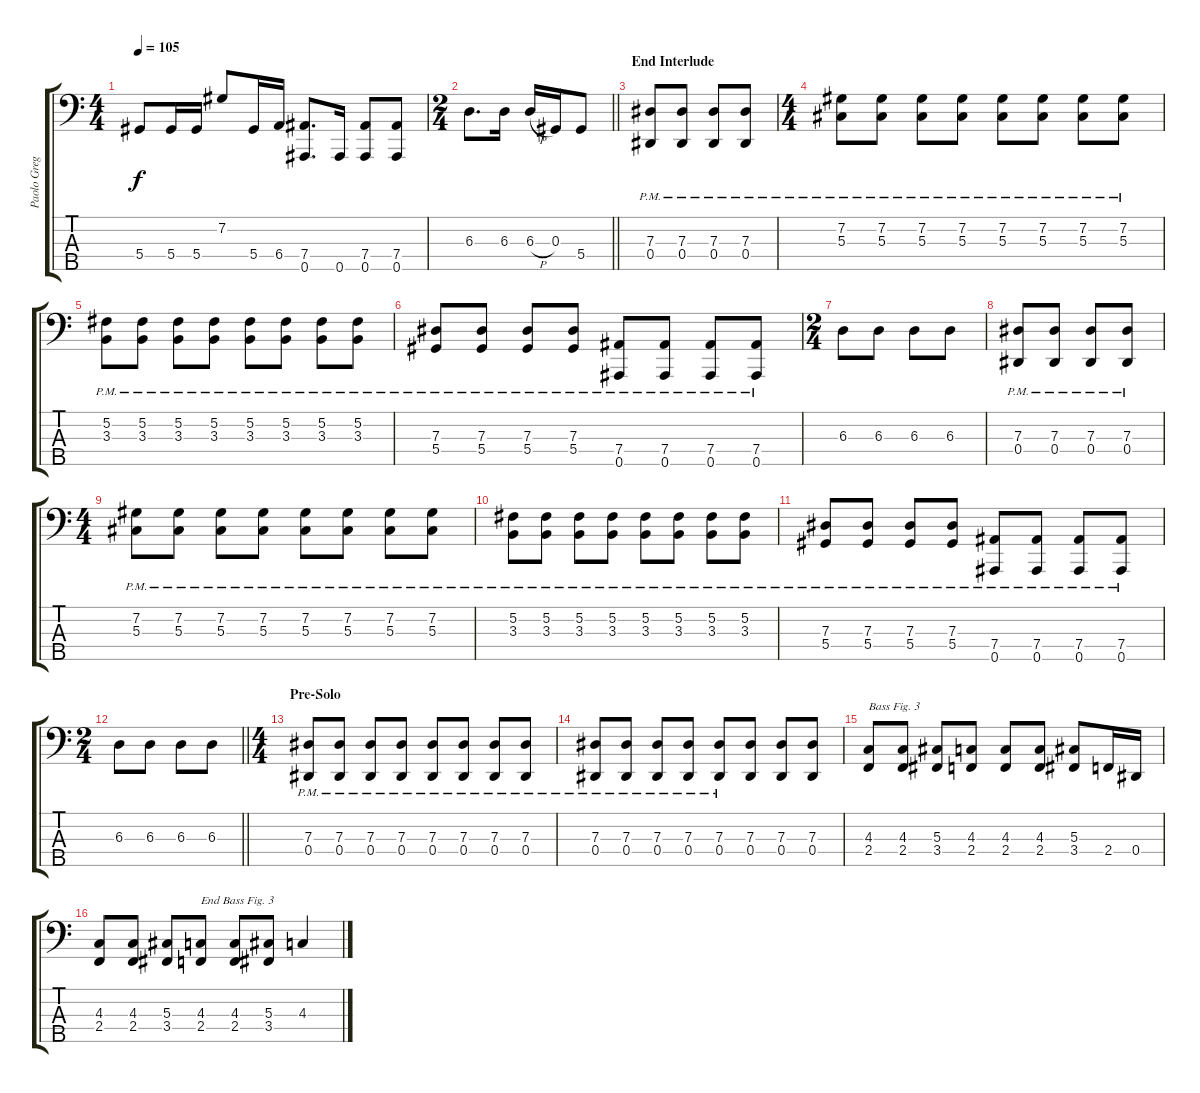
\track ("Paolo Gregoletto (Bass Guitar)" "Paolo Greg") {instrument electricbasspick}
\staff {score tabs}
\tuning (Gb2 Db2 Ab1 Eb1 Bb0) {hide}
\ts (4 4)
\tempo 105
\clef f4
\ks c
5.4.8{dy f} 5.4.16 5.4.16 7.2.8 5.4.16 6.4.16 (7.4 0.5).8{d} 0.5.16 (7.4 0.5).8 (7.4 0.5).8 |
\ts (2 4)
\barLineRight lightlight
6.3.8{d} 6.3.16 6.3{h}.16 0.3.16 5.4.8 |
\section ("" "End Interlude")
(7.3{pm} 0.4{pm}).8 (7.3{pm} 0.4{pm}).8 (7.3{pm} 0.4{pm}).8 (7.3{pm} 0.4{pm}).8 |
\ts (4 4)
(7.2{pm} 5.3{pm}).8 (7.2{pm} 5.3{pm}).8 (7.2{pm} 5.3{pm}).8 (7.2{pm} 5.3{pm}).8 (7.2{pm} 5.3{pm}).8 (7.2{pm} 5.3{pm}).8 (7.2{pm} 5.3{pm}).8 (7.2{pm} 5.3{pm}).8 |
(5.2{pm} 3.3{pm}).8 (5.2{pm} 3.3{pm}).8 (5.2{pm} 3.3{pm}).8 (5.2{pm} 3.3{pm}).8 (5.2{pm} 3.3{pm}).8 (5.2{pm} 3.3{pm}).8 (5.2{pm} 3.3{pm}).8 (5.2{pm} 3.3{pm}).8 |
(7.3{pm} 5.4{pm}).8 (7.3{pm} 5.4{pm}).8 (7.3{pm} 5.4{pm}).8 (7.3{pm} 5.4{pm}).8 (7.4{pm} 0.5{pm}).8 (7.4{pm} 0.5{pm}).8 (7.4{pm} 0.5{pm}).8 (7.4{pm} 0.5{pm}).8 |
\ts (2 4)
6.3.8 6.3.8 6.3.8 6.3.8 |
(7.3{pm} 0.4{pm}).8 (7.3{pm} 0.4{pm}).8 (7.3{pm} 0.4{pm}).8 (7.3{pm} 0.4{pm}).8 |
\ts (4 4)
(7.2{pm} 5.3{pm}).8 (7.2{pm} 5.3{pm}).8 (7.2{pm} 5.3{pm}).8 (7.2{pm} 5.3{pm}).8 (7.2{pm} 5.3{pm}).8 (7.2{pm} 5.3{pm}).8 (7.2{pm} 5.3{pm}).8 (7.2{pm} 5.3{pm}).8 |
(5.2{pm} 3.3{pm}).8 (5.2{pm} 3.3{pm}).8 (5.2{pm} 3.3{pm}).8 (5.2{pm} 3.3{pm}).8 (5.2{pm} 3.3{pm}).8 (5.2{pm} 3.3{pm}).8 (5.2{pm} 3.3{pm}).8 (5.2{pm} 3.3{pm}).8 |
(7.3{pm} 5.4{pm}).8 (7.3{pm} 5.4{pm}).8 (7.3{pm} 5.4{pm}).8 (7.3{pm} 5.4{pm}).8 (7.4{pm} 0.5{pm}).8 (7.4{pm} 0.5{pm}).8 (7.4{pm} 0.5{pm}).8 (7.4{pm} 0.5{pm}).8 |
\ts (2 4)
\barLineRight lightlight
6.3.8 6.3.8 6.3.8 6.3.8 |
\ts (4 4)
\section ("" "Pre-Solo")
(7.3{pm} 0.4{pm}).8 (7.3{pm} 0.4{pm}).8 (7.3{pm} 0.4{pm}).8 (7.3{pm} 0.4{pm}).8 (7.3{pm} 0.4{pm}).8 (7.3{pm} 0.4{pm}).8 (7.3{pm} 0.4{pm}).8 (7.3{pm} 0.4{pm}).8 |
(7.3{pm} 0.4{pm}).8 (7.3{pm} 0.4{pm}).8 (7.3{pm} 0.4{pm}).8 (7.3{pm} 0.4{pm}).8 (7.3{pm} 0.4{pm}).8 (7.3 0.4).8 (7.3 0.4).8 (7.3 0.4).8 |
(4.3 2.4).8{txt "Bass Fig. 3"} (4.3 2.4).8 (5.3 3.4).8 (4.3 2.4).8 (4.3 2.4).8 (4.3 2.4).8 (5.3 3.4).8 2.4.16 0.4.16 |
(4.3 2.4).8 (4.3 2.4).8 (5.3 3.4).8 (4.3 2.4).8{txt "End Bass Fig. 3"} (4.3 2.4).8 (5.3 3.4).8 4.3.4
